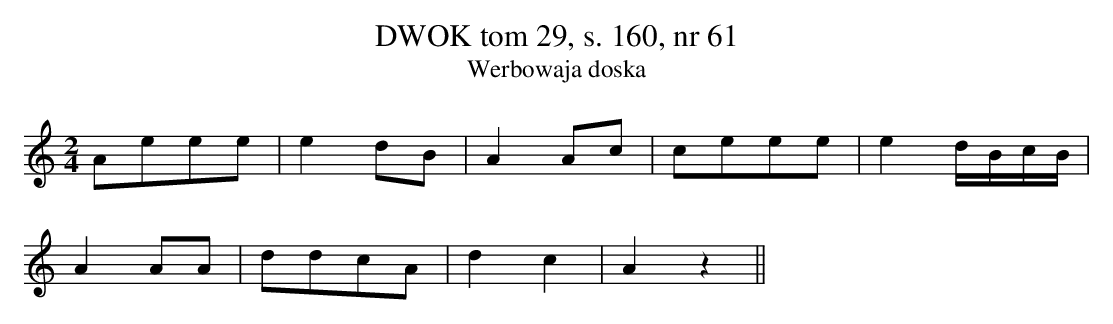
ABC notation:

X:1
T: DWOK tom 29, s. 160, nr 61
T: Werbowaja doska
L:1/8
M:2/4
K:C
Aeee|e2dB|A2Ac|ceee|e2d/B/c/B/|
A2AA|ddcA|d2c2|A2z2||
